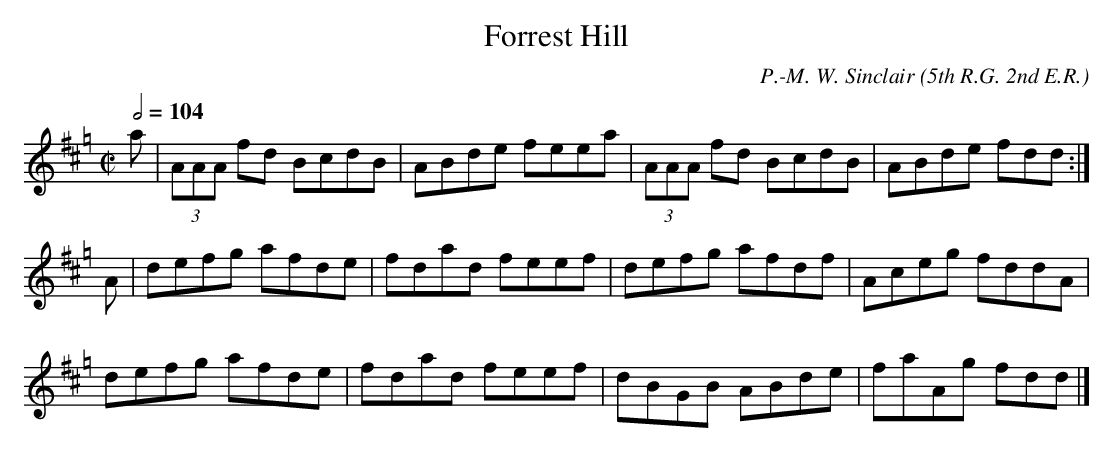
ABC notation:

X:1
T:Forrest Hill
C:P.-M. W. Sinclair (5th R.G. 2nd E.R.)
M:C|
L:1/8
Q:1/2=104
K:Hp
a|(3AAA fd BcdB|ABde feea|(3AAA fd BcdB|ABde fdd:|
A|  defg   afde|fdad feef|  defg   afdf|Aceg fddA|
    defg   afde|fdad feef|  dBGB   ABde|faAg fdd|]
